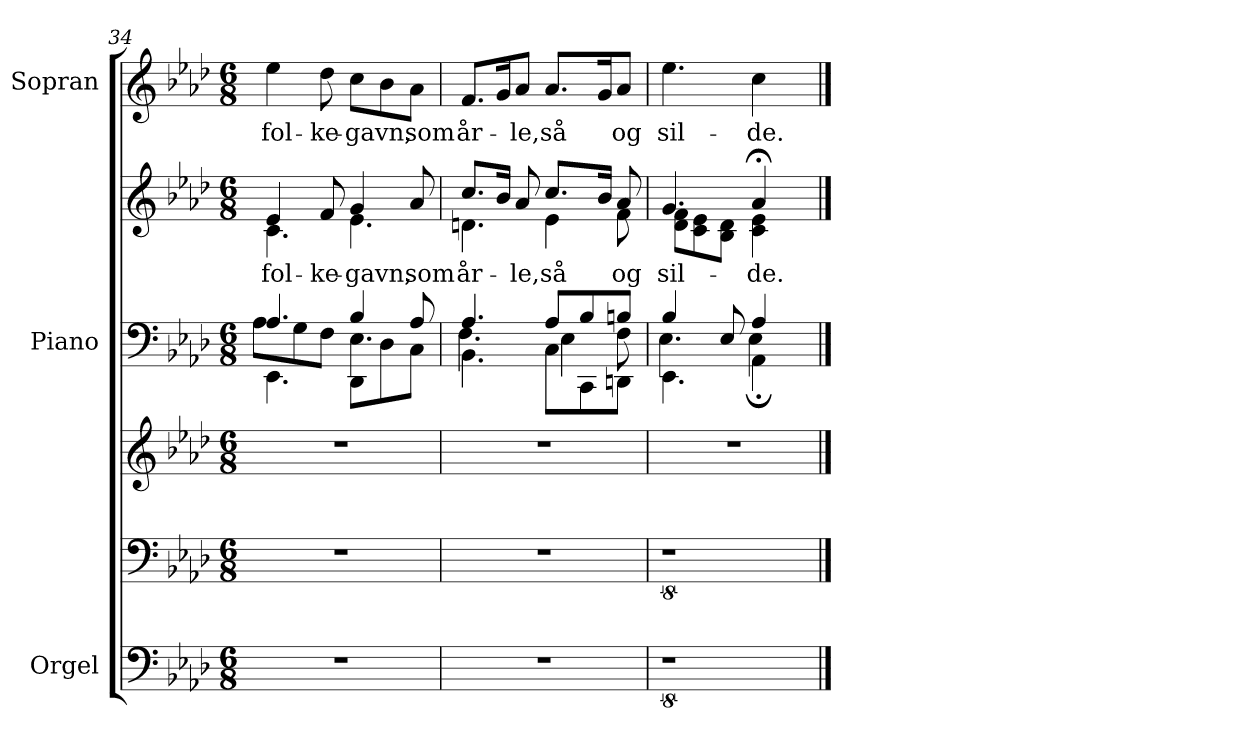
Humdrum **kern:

**kern	**kern	**kern	**kern	**kern	**text	**kern	**text
*part3	*part3	*part3	*part2	*part2	*part2	*part1	*part1
*staff6	*staff5	*staff4	*staff3	*staff2	*staff2	*staff1	*staff1
*I"Orgel	*	*	*I"Piano	*	*	*I"Sopran	*
*	*	*	*I'Pno	*	*	*I'S.	*
!!LO:LB:g=z
*clefF4	*clefF4	*clefG2	*clefF4	*clefG2	*	*clefG2	*
*k[b-e-a-d-]	*k[b-e-a-d-]	*k[b-e-a-d-]	*k[b-e-a-d-]	*k[b-e-a-d-]	*	*k[b-e-a-d-]	*
*M6/8	*M6/8	*M6/8	*M6/8	*M6/8	*	*M6/8	*
=34	=34	=34	=34	=34	=34	=34	=34
*	*	*	*^	*	*	*	*
*	*	*	*	*^	*	*	*	*
!	!	!	!	!	!	!	!LO:LY:b	!	!LO:LY:b
*	*	*	*	*	*	*^	*	*	*
2.r	2.r	2.r	4.A-/	4.EE-\	8A-\L	4e-/	4.c\	fol-	4ee-\	fol-
.	.	.	.	.	8G\	.	.	.	.	.
!	!	!	!	!	!	!	!	!LO:LY:b	!	!LO:LY:b
.	.	.	.	.	8F\J	8f/	.	-ke-	8dd-\	-ke-
!	!	!	!	!	!	!	!	!LO:LY:b	!	!LO:LY:b
.	.	.	4B-/	8DD-\L	4.E-\	4g/	4.e-\	-gavn,	8cc\L	-gavn,
.	.	.	.	8D-\	.	.	.	.	8b-\	.
!	!	!	!	!	!	!	!	!LO:LY:b	!	!LO:LY:b
.	.	.	8A-/	8C\J	.	8a-/	.	som	8a-\J	som
=35	=35	=35	=35	=35	=35	=35	=35	=35	=35	=35
!	!	!	!	!	!	!	!	!LO:LY:b	!	!LO:LY:b
2.r	2.r	2.r	4.A-/	4.BB-\	4.F\	8.cc/L	4.dn\	år-	8.f/L	år-
.	.	.	.	.	.	16b-/Jk	.	.	16g/K	.
!	!	!	!	!	!	!	!	!LO:LY:b	!	!LO:LY:b
.	.	.	.	.	.	8a-/	.	-le,	8a-/J	-le,
!	!	!	!	!	!	!	!	!LO:LY:b	!	!LO:LY:b
.	.	.	8A-/L	8C\L	4E-\	8.cc/L	4e-\	så	8.a-/L	så
.	.	.	8B-/	8CC\	.	.	.	.	.	.
.	.	.	.	.	.	16b-/Jk	.	.	16g/K	.
!	!	!	!	!	!	!	!	!LO:LY:b	!	!LO:LY:b
.	.	.	8Bn/J	8DDn\J	8F\	8a-/	8f\	og	8a-/J	og
=36	=36	=36	=36	=36	=36	=36	=36	=36	=36	=36
!	!	!	!	!	!	!	!	!LO:LY:b	!	!LO:LY:b
8%5r	8%5r	2.r	4B-i/	4.EE-\	4.E-\	4.g/	8d-i\ 8f\L	sil-	4.ee-\	sil-
.	.	.	.	.	.	.	8c\ 8e-\	.	.	.
.	.	.	8E-/	.	.	.	8B-\ 8d-\J	.	.	.
!	!	!	!	!	!	!	!	!LO:LY:b	!	!LO:LY:b
.	.	.	4A-/	4AA-;\	4E-\	4a-;</	4c\ 4e-\	-de.	4cc\	-de.
8ryy	8ryy	.	8ryy	8ryy	8ryy	8ryy	8ryy	.	8ryy	.
*	*	*	*v	*v	*v	*	*	*	*	*
*	*	*	*	*v	*v	*	*	*
==	==	==	==	==	==	==	==
*-	*-	*-	*-	*-	*-	*-	*-
